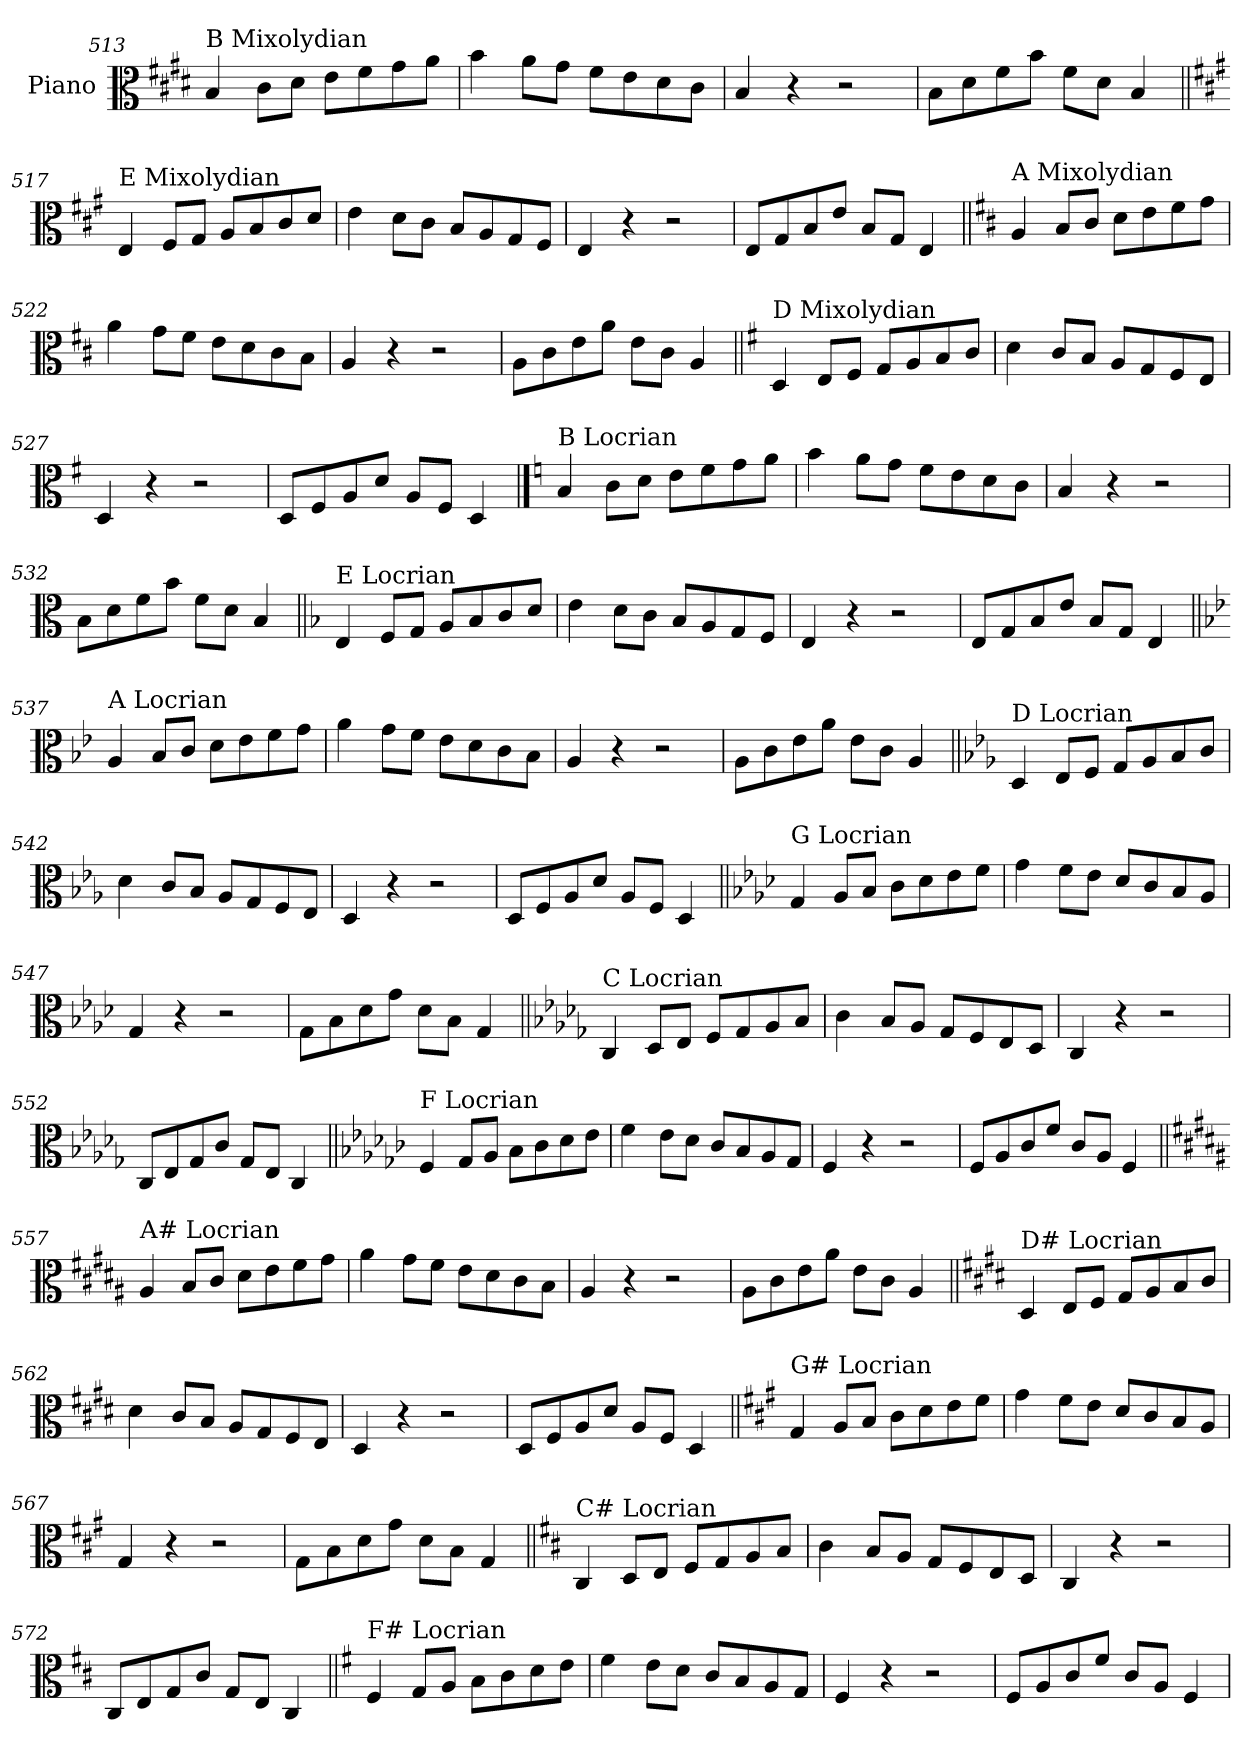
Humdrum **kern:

**kern
*part1
*staff1
*I"Piano
*I'Pno.
!!LO:LB:g=z
*clefC3
*k[f#c#g#d#]
=513
!LO:TX:a:t=B Mixolydian
4B/
8c#\L
8d#\J
8e\L
8f#\
8g#\
8a\J
=514
4b\
8a\L
8g#\J
8f#\L
8e\
8d#\
8c#\J
=515
4B/
4r
2r
=516
8B\L
8d#\
8f#\
8b\J
8f#\L
8d#\J
4B/
!!LO:LB:g=z
=517||
*k[f#c#g#]
!LO:TX:a:t=E Mixolydian
4E/
8F#/L
8G#/J
8A/L
8B/
8c#/
8d/J
=518
4e\
8d\L
8c#\J
8B/L
8A/
8G#/
8F#/J
=519
4E/
4r
2r
=520
8E/L
8G#/
8B/
8e/J
8B/L
8G#/J
4E/
!!LO:LB:g=z
=521||
*k[f#c#]
!LO:TX:a:t=A Mixolydian
4A/
8B/L
8c#/J
8d\L
8e\
8f#\
8g\J
=522
4a\
8g\L
8f#\J
8e\L
8d\
8c#\
8B\J
=523
4A/
4r
2r
=524
8A\L
8c#\
8e\
8a\J
8e\L
8c#\J
4A/
!!LO:LB:g=z
=525||
*k[f#]
!LO:TX:a:t=D Mixolydian
4D/
8E/L
8F#/J
8G/L
8A/
8B/
8c/J
=526
4d\
8c/L
8B/J
8A/L
8G/
8F#/
8E/J
=527
4D/
4r
2r
=528
8D/L
8F#/
8A/
8d/J
8A/L
8F#/J
4D/
!!LO:PB:g=z
==529
*k[]
!LO:TX:a:t=B Locrian
4B/
8c\L
8d\J
8e\L
8f\
8g\
8a\J
=530
4b\
8a\L
8g\J
8f\L
8e\
8d\
8c\J
=531
4B/
4r
2r
=532
8B\L
8d\
8f\
8b\J
8f\L
8d\J
4B/
!!LO:LB:g=z
=533||
*k[b-]
!LO:TX:a:t=E Locrian
4E/
8F/L
8G/J
8A/L
8B-/
8c/
8d/J
=534
4e\
8d\L
8c\J
8B-/L
8A/
8G/
8F/J
=535
4E/
4r
2r
=536
8E/L
8G/
8B-/
8e/J
8B-/L
8G/J
4E/
!!LO:LB:g=z
=537||
*k[b-e-]
!LO:TX:a:t=A Locrian
4A/
8B-/L
8c/J
8d\L
8e-\
8f\
8g\J
=538
4a\
8g\L
8f\J
8e-\L
8d\
8c\
8B-\J
=539
4A/
4r
2r
=540
8A\L
8c\
8e-\
8a\J
8e-\L
8c\J
4A/
!!LO:LB:g=z
=541||
*k[b-e-a-]
!LO:TX:a:t=D Locrian
4D/
8E-/L
8F/J
8G/L
8A-/
8B-/
8c/J
=542
4d\
8c/L
8B-/J
8A-/L
8G/
8F/
8E-/J
=543
4D/
4r
2r
=544
8D/L
8F/
8A-/
8d/J
8A-/L
8F/J
4D/
!!LO:LB:g=z
=545||
*k[b-e-a-d-]
!LO:TX:a:t=G Locrian
4G/
8A-/L
8B-/J
8c\L
8d-\
8e-\
8f\J
=546
4g\
8f\L
8e-\J
8d-/L
8c/
8B-/
8A-/J
=547
4G/
4r
2r
=548
8G\L
8B-\
8d-\
8g\J
8d-\L
8B-\J
4G/
!!LO:LB:g=z
=549||
*k[b-e-a-d-g-]
!LO:TX:a:t=C Locrian
4C/
8D-/L
8E-/J
8F/L
8G-/
8A-/
8B-/J
=550
4c\
8B-/L
8A-/J
8G-/L
8F/
8E-/
8D-/J
=551
4C/
4r
2r
=552
8C/L
8E-/
8G-/
8c/J
8G-/L
8E-/J
4C/
!!LO:LB:g=z
=553||
*k[b-e-a-d-g-c-]
!LO:TX:a:t=F Locrian
4F/
8G-/L
8A-/J
8B-\L
8c-\
8d-\
8e-\J
=554
4f\
8e-\L
8d-\J
8c-/L
8B-/
8A-/
8G-/J
=555
4F/
4r
2r
=556
8F/L
8A-/
8c-/
8f/J
8c-/L
8A-/J
4F/
!!LO:LB:g=z
=557||
*k[f#c#g#d#a#]
!LO:TX:a:t=A# Locrian
4A#/
8B/L
8c#/J
8d#\L
8e\
8f#\
8g#\J
=558
4a#\
8g#\L
8f#\J
8e\L
8d#\
8c#\
8B\J
=559
4A#/
4r
2r
=560
8A#\L
8c#\
8e\
8a#\J
8e\L
8c#\J
4A#/
!!LO:LB:g=z
=561||
*k[f#c#g#d#]
!LO:TX:a:t=D# Locrian
4D#/
8E/L
8F#/J
8G#/L
8A/
8B/
8c#/J
=562
4d#\
8c#/L
8B/J
8A/L
8G#/
8F#/
8E/J
=563
4D#/
4r
2r
=564
8D#/L
8F#/
8A/
8d#/J
8A/L
8F#/J
4D#/
!!LO:LB:g=z
=565||
*k[f#c#g#]
!LO:TX:a:t=G# Locrian
4G#/
8A/L
8B/J
8c#\L
8d\
8e\
8f#\J
=566
4g#\
8f#\L
8e\J
8d/L
8c#/
8B/
8A/J
=567
4G#/
4r
2r
=568
8G#\L
8B\
8d\
8g#\J
8d\L
8B\J
4G#/
!!LO:LB:g=z
=569||
*k[f#c#]
!LO:TX:a:t=C# Locrian
4C#/
8D/L
8E/J
8F#/L
8G/
8A/
8B/J
=570
4c#\
8B/L
8A/J
8G/L
8F#/
8E/
8D/J
=571
4C#/
4r
2r
=572
8C#/L
8E/
8G/
8c#/J
8G/L
8E/J
4C#/
!!LO:LB:g=z
=573||
*k[f#]
!LO:TX:a:t=F# Locrian
4F#/
8G/L
8A/J
8B\L
8c\
8d\
8e\J
=574
4f#\
8e\L
8d\J
8c/L
8B/
8A/
8G/J
=575
4F#/
4r
2r
=576
8F#/L
8A/
8c/
8f#/J
8c/L
8A/J
4F#/
=
*-
